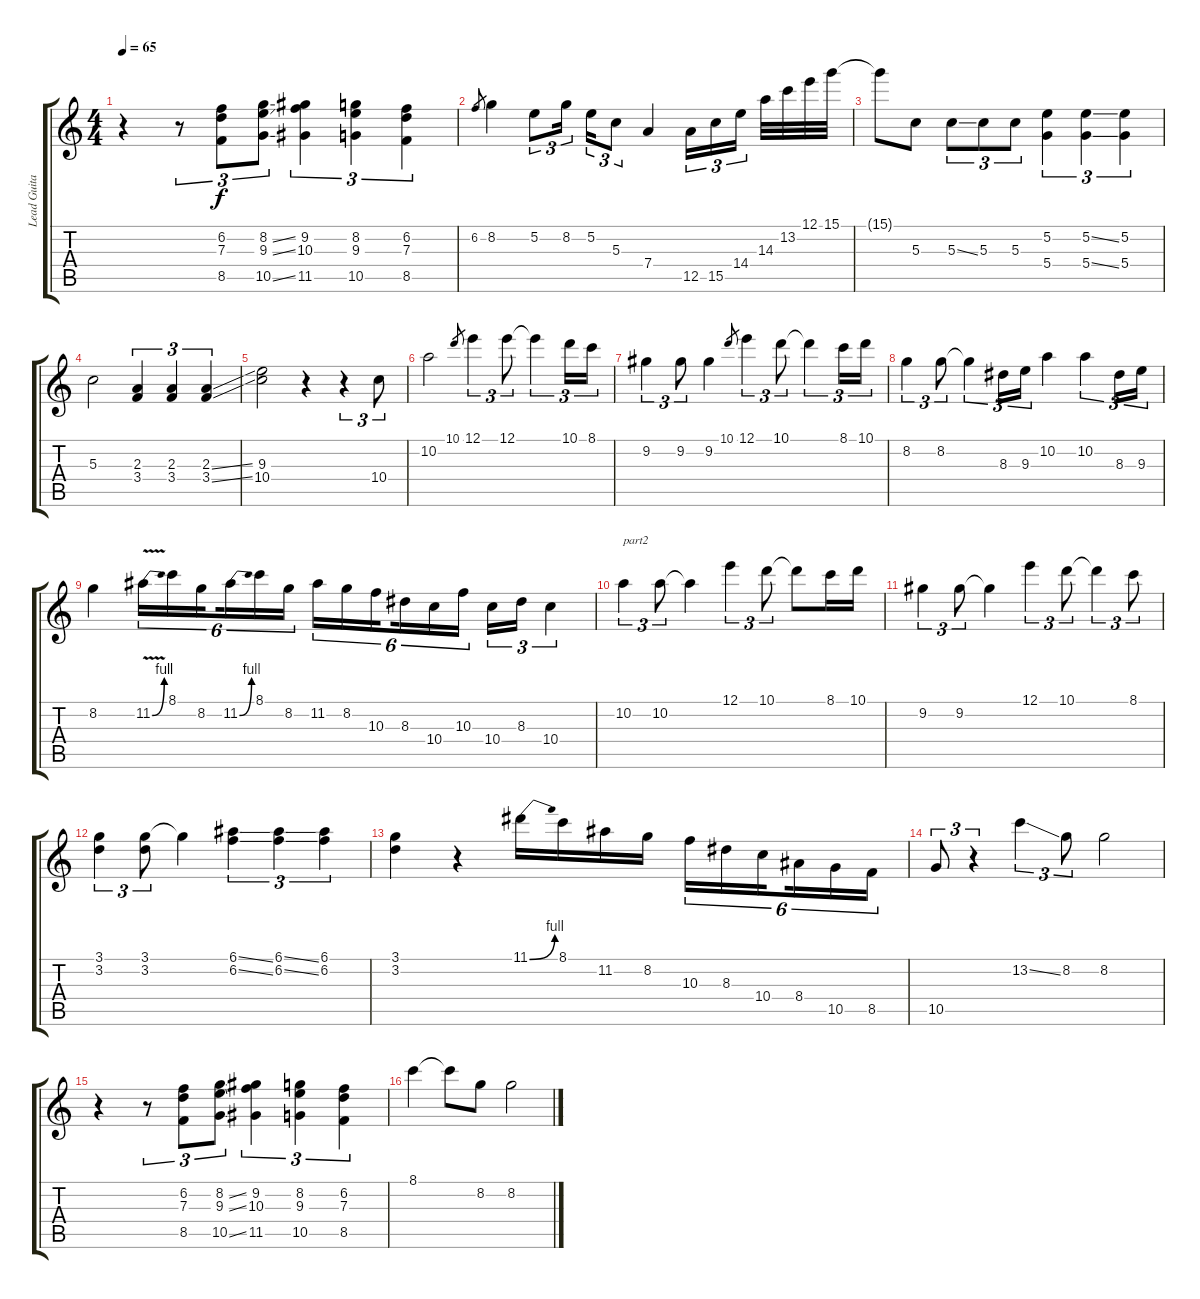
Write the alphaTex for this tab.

\track ("Lead Guitar" "Lead Guita") {instrument electricguitarjazz}
\staff {score tabs}
\tuning (E4 B3 G3 D3 A2 E2) {hide}
\ts (4 4)
\tempo 65
\clef g2
\ks c
r.4{dy f} r.8{tu (3 2)} (6.2 7.3 8.5).8{tu (3 2)} (8.2{ss} 9.3{ss} 10.5{ss}).8{tu (3 2)} (9.2 10.3 11.5).4{tu (3 2)} (8.2 9.3 10.5).4{tu (3 2)} (6.2 7.3 8.5).4{tu (3 2)} |
6.2.8{gr} 8.2.4 5.2.8{tu (3 2)} 8.2.16{tu (3 2) beam splitsecondary} 5.2.16{tu (3 2)} 5.3.8{tu (3 2)} 7.4.4 12.5.16{tu (3 2)} 15.5.16{tu (3 2)} 14.4.16{tu (3 2) beam splitsecondary} 14.3.32 13.2.32 12.1.32 15.1.32 |
15.1{t}.8 5.3.8 5.3{ss}.8{tu (3 2)} 5.3.8{tu (3 2)} 5.3.8{tu (3 2)} (5.2 5.4).4{tu (3 2)} (5.2{ss} 5.4{ss}).4{tu (3 2)} (5.2 5.4).4{tu (3 2)} |
5.3.2 (2.3 3.4).4{tu (3 2)} (2.3 3.4).4{tu (3 2)} (2.3{ss} 3.4{ss}).4{tu (3 2)} |
(9.3 10.4).2 r.4 r.4{tu (3 2)} 10.4.8{tu (3 2)} |
10.2.2 10.1.8{gr} 12.1.4{tu (3 2)} 12.1.8{tu (3 2)} 12.1{t}.4{tu (3 2)} 10.1.16{tu (3 2)} 8.1.16{tu (3 2)} |
9.2.4{tu (3 2)} 9.2.8{tu (3 2)} 9.2.4 10.1.8{gr} 12.1.4{tu (3 2)} 10.1.8{tu (3 2)} 10.1{t}.4{tu (3 2)} 8.1.16{tu (3 2)} 10.1.16{tu (3 2)} |
8.2.4{tu (3 2)} 8.2.8{tu (3 2)} 8.2{t}.4{tu (3 2)} 8.3.16{tu (3 2)} 9.3.16{tu (3 2)} 10.2.4 10.2.4{tu (3 2)} 8.3.16{tu (3 2)} 9.3.16{tu (3 2)} |
8.2.4 11.2{be (bend 0 0 60 4) v}.16{tu (6 4)} 8.1.16{tu (6 4)} 8.2.16{tu (6 4) beam splitsecondary} 11.2{be (bend 0 0 60 4)}.16{tu (6 4)} 8.1.16{tu (6 4)} 8.2.16{tu (6 4)} 11.2.16{tu (6 4)} 8.2.16{tu (6 4)} 10.3.16{tu (6 4) beam splitsecondary} 8.3.16{tu (6 4)} 10.4.16{tu (6 4)} 10.3.16{tu (6 4)} 10.4.16{tu (3 2)} 8.3.16{tu (3 2)} 10.4.4{tu (3 2)} |
10.2.4{tu (3 2) txt "part2"} 10.2.8{tu (3 2)} 10.2{t}.4 12.1.4{tu (3 2)} 10.1.8{tu (3 2)} 10.1{t}.8 8.1.16 10.1.16 |
9.2.4{tu (3 2)} 9.2.8{tu (3 2)} 9.2{t}.4 12.1.4{tu (3 2)} 10.1.8{tu (3 2)} 10.1{t}.4{tu (3 2)} 8.1.8{tu (3 2)} |
(3.1 3.2).4{tu (3 2)} (3.1 3.2).8{tu (3 2)} 3.1{t}.4 (6.1{ss} 6.2{ss}).4{tu (3 2)} (6.1{ss} 6.2{ss}).4{tu (3 2)} (6.1 6.2).4{tu (3 2)} |
(3.1 3.2).4 r.4 11.1{be (bend 0 0 60 4)}.16 8.1.16 11.2.16 8.2.16 10.3.16{tu (6 4)} 8.3.16{tu (6 4)} 10.4.16{tu (6 4) beam splitsecondary} 8.4.16{tu (6 4)} 10.5.16{tu (6 4)} 8.5.16{tu (6 4)} |
10.5.8{tu (3 2)} r.4{tu (3 2)} 13.2{ss}.4{tu (3 2)} 8.2.8{tu (3 2)} 8.2.2 |
r.4 r.8{tu (3 2)} (6.2 7.3 8.5).8{tu (3 2)} (8.2{ss} 9.3{ss} 10.5{ss}).8{tu (3 2)} (9.2 10.3 11.5).4{tu (3 2)} (8.2 9.3 10.5).4{tu (3 2)} (6.2 7.3 8.5).4{tu (3 2)} |
8.1.4 8.1{t}.8 8.2.8 8.2.2
